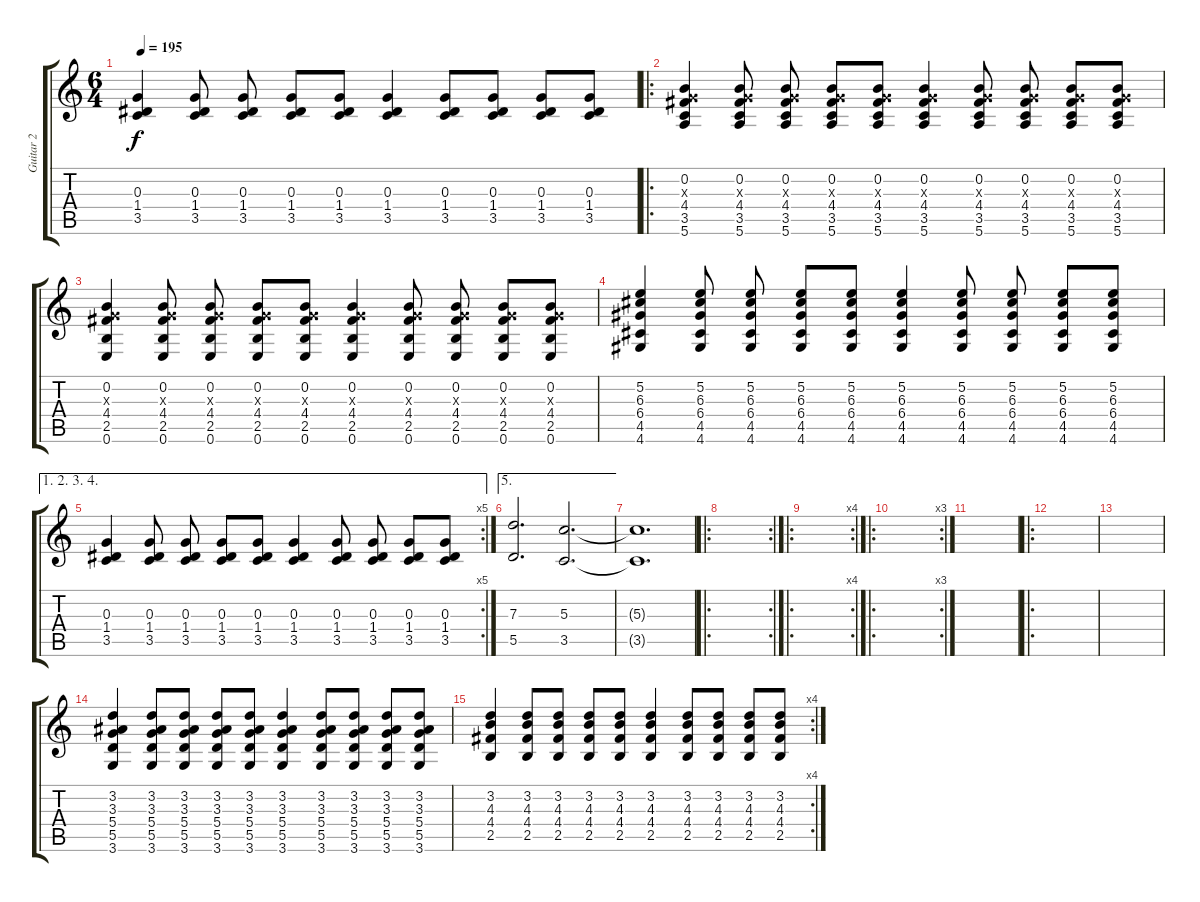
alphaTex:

\track ("Guitar 2" "Guitar 2") {instrument distortionguitar}
\staff {score tabs}
\tuning (E4 B3 G3 D3 A2 E2) {hide}
\ts (6 4)
\tempo 195
\clef g2
\ks c
(0.3 1.4 3.5).4{dy f} (0.3 1.4 3.5).8{beam split} (0.3 1.4 3.5).8 (0.3 1.4 3.5).8 (0.3 1.4 3.5).8 (0.3 1.4 3.5).4 (0.3 1.4 3.5).8 (0.3 1.4 3.5).8 (0.3 1.4 3.5).8 (0.3 1.4 3.5).8 |
\ro
(0.2 0.3{x} 4.4 3.5 5.6).4 (0.2 0.3{x} 4.4 3.5 5.6).8{beam split} (0.2 0.3{x} 4.4 3.5 5.6).8 (0.2 0.3{x} 4.4 3.5 5.6).8 (0.2 0.3{x} 4.4 3.5 5.6).8 (0.2 0.3{x} 4.4 3.5 5.6).4 (0.2 0.3{x} 4.4 3.5 5.6).8{beam split} (0.2 0.3{x} 4.4 3.5 5.6).8 (0.2 0.3{x} 4.4 3.5 5.6).8 (0.2 0.3{x} 4.4 3.5 5.6).8 |
(0.2 0.3{x} 4.4 2.5 0.6).4 (0.2 0.3{x} 4.4 2.5 0.6).8{beam split} (0.2 0.3{x} 4.4 2.5 0.6).8 (0.2 0.3{x} 4.4 2.5 0.6).8 (0.2 0.3{x} 4.4 2.5 0.6).8 (0.2 0.3{x} 4.4 2.5 0.6).4 (0.2 0.3{x} 4.4 2.5 0.6).8{beam split} (0.2 0.3{x} 4.4 2.5 0.6).8 (0.2 0.3{x} 4.4 2.5 0.6).8 (0.2 0.3{x} 4.4 2.5 0.6).8 |
(5.2 6.3 6.4 4.5 4.6).4 (5.2 6.3 6.4 4.5 4.6).8{beam split} (5.2 6.3 6.4 4.5 4.6).8 (5.2 6.3 6.4 4.5 4.6).8 (5.2 6.3 6.4 4.5 4.6).8 (5.2 6.3 6.4 4.5 4.6).4 (5.2 6.3 6.4 4.5 4.6).8{beam split} (5.2 6.3 6.4 4.5 4.6).8 (5.2 6.3 6.4 4.5 4.6).8 (5.2 6.3 6.4 4.5 4.6).8 |
\ae (1 2 3 4)
\rc 5
(0.3 1.4 3.5).4 (0.3 1.4 3.5).8{beam split} (0.3 1.4 3.5).8 (0.3 1.4 3.5).8 (0.3 1.4 3.5).8 (0.3 1.4 3.5).4 (0.3 1.4 3.5).8{beam split} (0.3 1.4 3.5).8 (0.3 1.4 3.5).8 (0.3 1.4 3.5).8 |
\ae 5
(7.3 5.5).2{d} (5.3 3.5).2{d} |
(5.3{t} 3.5{t}).1{d} |
\ro
\rc 2
|
\ro
\rc 4
|
\ro
\rc 3
|
|
\ro
|
|
(3.2 3.3 5.4 5.5 3.6).4 (3.2 3.3 5.4 5.5 3.6).8 (3.2 3.3 5.4 5.5 3.6).8 (3.2 3.3 5.4 5.5 3.6).8 (3.2 3.3 5.4 5.5 3.6).8 (3.2 3.3 5.4 5.5 3.6).4 (3.2 3.3 5.4 5.5 3.6).8 (3.2 3.3 5.4 5.5 3.6).8 (3.2 3.3 5.4 5.5 3.6).8 (3.2 3.3 5.4 5.5 3.6).8 |
\rc 4
(3.2 4.3 4.4 2.5).4 (3.2 4.3 4.4 2.5).8 (3.2 4.3 4.4 2.5).8 (3.2 4.3 4.4 2.5).8 (3.2 4.3 4.4 2.5).8 (3.2 4.3 4.4 2.5).4 (3.2 4.3 4.4 2.5).8 (3.2 4.3 4.4 2.5).8 (3.2 4.3 4.4 2.5).8 (3.2 4.3 4.4 2.5).8
